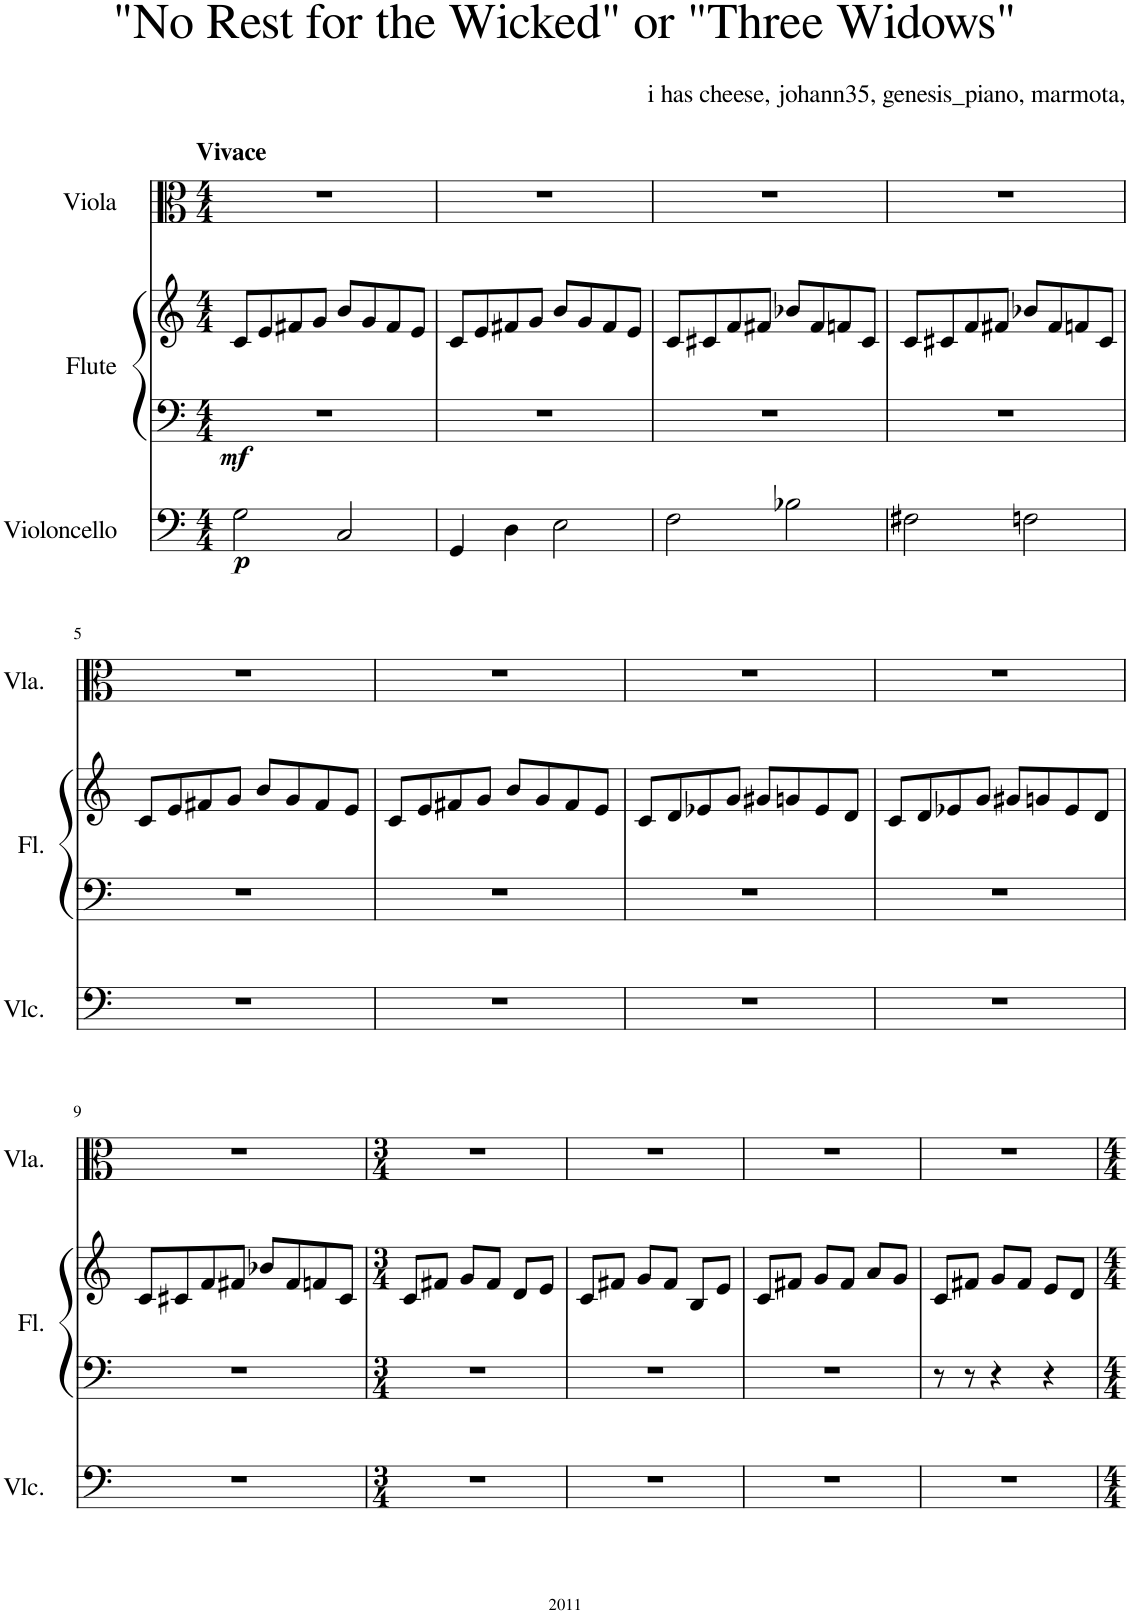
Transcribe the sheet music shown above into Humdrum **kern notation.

**kern	**dynam	**kern	**kern	**dynam	**kern
*part3	*part3	*part2	*part2	*part2	*part1
*staff4	*staff4	*staff3	*staff2	*staff2/3	*staff1
*I"Violoncello	*	*I"Flute	*	*	*I"Viola
*I'Vlc.	*	*I'Fl.	*	*	*I'Vla.
*clefF4	*	*clefF4	*clefG2	*	*clefC3
*k[]	*	*k[]	*k[]	*	*k[]
*M4/4	*	*M4/4	*M4/4	*	*M4/4
=1	=1	=1	=1	=1	=1
!	!	!	!	!	!LO:TX:a:B:t=Vivace
!	!LO:DY:b	!	!	!LO:DY:b=2	!
2G\	p	1r	8c/L	mf	1r
.	.	.	8e/	.	.
.	.	.	8f#X/	.	.
.	.	.	8g/J	.	.
2C/	.	.	8b/L	.	.
.	.	.	8g/	.	.
.	.	.	8f#/	.	.
.	.	.	8e/J	.	.
=2	=2	=2	=2	=2	=2
4GG/	.	1r	8c/L	.	1r
.	.	.	8e/	.	.
4D\	.	.	8f#X/	.	.
.	.	.	8g/J	.	.
2E\	.	.	8b/L	.	.
.	.	.	8g/	.	.
.	.	.	8f#/	.	.
.	.	.	8e/J	.	.
=3	=3	=3	=3	=3	=3
2F\	.	1r	8c/L	.	1r
.	.	.	8c#X/	.	.
.	.	.	8f/	.	.
.	.	.	8f#X/J	.	.
2B-X\	.	.	8b-X/L	.	.
.	.	.	8f#/	.	.
.	.	.	8fn/	.	.
.	.	.	8c#/J	.	.
=4	=4	=4	=4	=4	=4
2F#X\	.	1r	8c/L	.	1r
.	.	.	8c#X/	.	.
.	.	.	8f/	.	.
.	.	.	8f#X/J	.	.
2Fn\	.	.	8b-X/L	.	.
.	.	.	8f#/	.	.
.	.	.	8fn/	.	.
.	.	.	8c#/J	.	.
!!LO:LB:g=z
=5	=5	=5	=5	=5	=5
1r	.	1r	8c/L	.	1r
.	.	.	8e/	.	.
.	.	.	8f#X/	.	.
.	.	.	8g/J	.	.
.	.	.	8b/L	.	.
.	.	.	8g/	.	.
.	.	.	8f#/	.	.
.	.	.	8e/J	.	.
=6	=6	=6	=6	=6	=6
1r	.	1r	8c/L	.	1r
.	.	.	8e/	.	.
.	.	.	8f#X/	.	.
.	.	.	8g/J	.	.
.	.	.	8b/L	.	.
.	.	.	8g/	.	.
.	.	.	8f#/	.	.
.	.	.	8e/J	.	.
=7	=7	=7	=7	=7	=7
1r	.	1r	8c/L	.	1r
.	.	.	8d/	.	.
.	.	.	8e-X/	.	.
.	.	.	8g/J	.	.
.	.	.	8g#X/L	.	.
.	.	.	8gn/	.	.
.	.	.	8e-/	.	.
.	.	.	8d/J	.	.
=8	=8	=8	=8	=8	=8
1r	.	1r	8c/L	.	1r
.	.	.	8d/	.	.
.	.	.	8e-X/	.	.
.	.	.	8g/J	.	.
.	.	.	8g#X/L	.	.
.	.	.	8gn/	.	.
.	.	.	8e-/	.	.
.	.	.	8d/J	.	.
!!LO:LB:g=z
=9	=9	=9	=9	=9	=9
1r	.	1r	8c/L	.	1r
.	.	.	8c#X/	.	.
.	.	.	8f/	.	.
.	.	.	8f#X/J	.	.
.	.	.	8b-X/L	.	.
.	.	.	8f#/	.	.
.	.	.	8fn/	.	.
.	.	.	8c#/J	.	.
=10	=10	=10	=10	=10	=10
*M3/4	*	*M3/4	*M3/4	*	*M3/4
2.r	.	2.r	8c/L	.	2.r
.	.	.	8f#X/J	.	.
.	.	.	8g/L	.	.
.	.	.	8f#/J	.	.
.	.	.	8d/L	.	.
.	.	.	8e/J	.	.
=11	=11	=11	=11	=11	=11
2.r	.	2.r	8c/L	.	2.r
.	.	.	8f#X/J	.	.
.	.	.	8g/L	.	.
.	.	.	8f#/J	.	.
.	.	.	8B/L	.	.
.	.	.	8e/J	.	.
=12	=12	=12	=12	=12	=12
2.r	.	2.r	8c/L	.	2.r
.	.	.	8f#X/J	.	.
.	.	.	8g/L	.	.
.	.	.	8f#/J	.	.
.	.	.	8a/L	.	.
.	.	.	8g/J	.	.
=13	=13	=13	=13	=13	=13
2.r	.	8r	8c/L	.	2.r
.	.	8r	8f#X/J	.	.
.	.	4r	8g/L	.	.
.	.	.	8f#/J	.	.
.	.	4r	8e/L	.	.
.	.	.	8d/J	.	.
=	=	=	=	=	=
*-	*-	*-	*-	*-	*-
